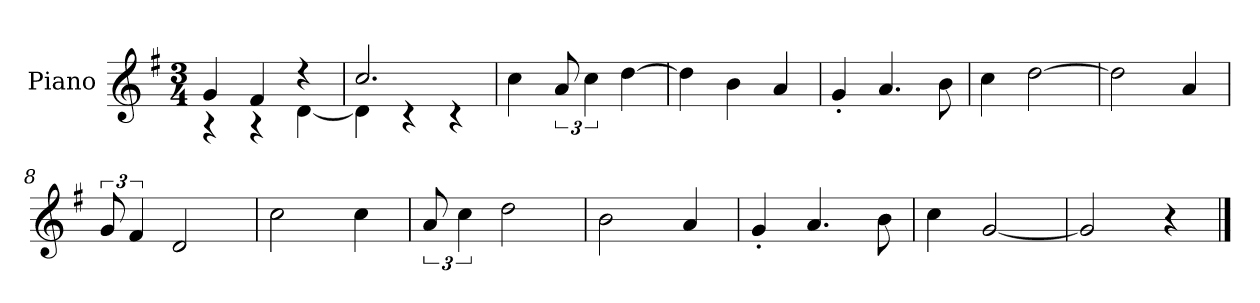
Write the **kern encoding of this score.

**kern
*part1
*staff1
*I"Piano
*I'P-no
*clefG2
*k[f#]
*M3/4
*MM176
=1
*^
4g/	4r
4f#/	4r
4r	[4d\
=2	=2
2.cc/	4d\]
.	4r
.	4r
*v	*v
=3
4cc\
12a/
6cc\
[4dd\
=4
4dd\]
4b\
4a/
=5
4g'/
4.a/
8b\
=6
4cc\
[2dd\
=7
2dd\]
4a/
=8
12g/
6f#/
2d/
=9
2cc\
4cc\
=10
12a/
6cc\
2dd\
!!LO:LB:g=z
=11
2b\
4a/
=12
4g'/
4.a/
8b\
=13
4cc\
[2g/
=14
2g/]
4r
==
*-
